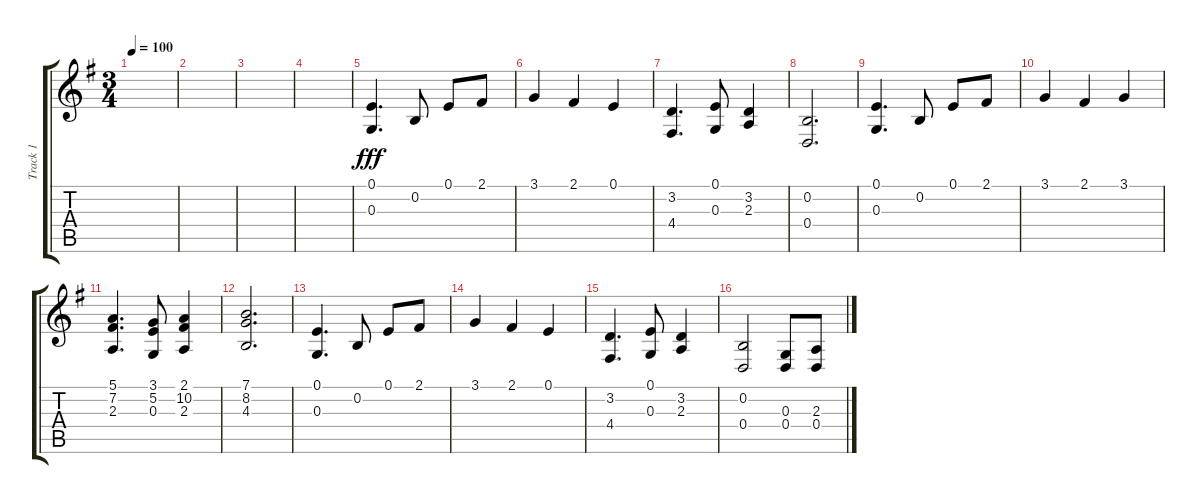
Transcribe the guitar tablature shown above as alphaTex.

\track ("Track 1" "Track 1") {instrument acousticgrandpiano}
\staff {score tabs}
\tuning (E4 B3 G3 D3 A2 E2) {hide}
\ts (3 4)
\tempo 100
\clef g2
\ks g
|
|
|
|
(0.1 0.3).4{d dy fff} 0.2.8 0.1.8 2.1.8 |
3.1.4 2.1.4 0.1.4 |
(3.2 4.4).4{d} (0.1 0.3).8 (3.2 2.3).4 |
(0.2 0.4).2{d} |
(0.1 0.3).4{d} 0.2.8 0.1.8 2.1.8 |
3.1.4 2.1.4 3.1.4 |
(5.1 7.2 2.3).4{d} (3.1 5.2 0.3).8 (2.1 10.2 2.3).4 |
(7.1 8.2 4.3).2{d} |
(0.1 0.3).4{d} 0.2.8 0.1.8 2.1.8 |
3.1.4 2.1.4 0.1.4 |
(3.2 4.4).4{d} (0.1 0.3).8 (3.2 2.3).4 |
(0.2 0.4).2 (0.3 0.4).8 (2.3 0.4).8
